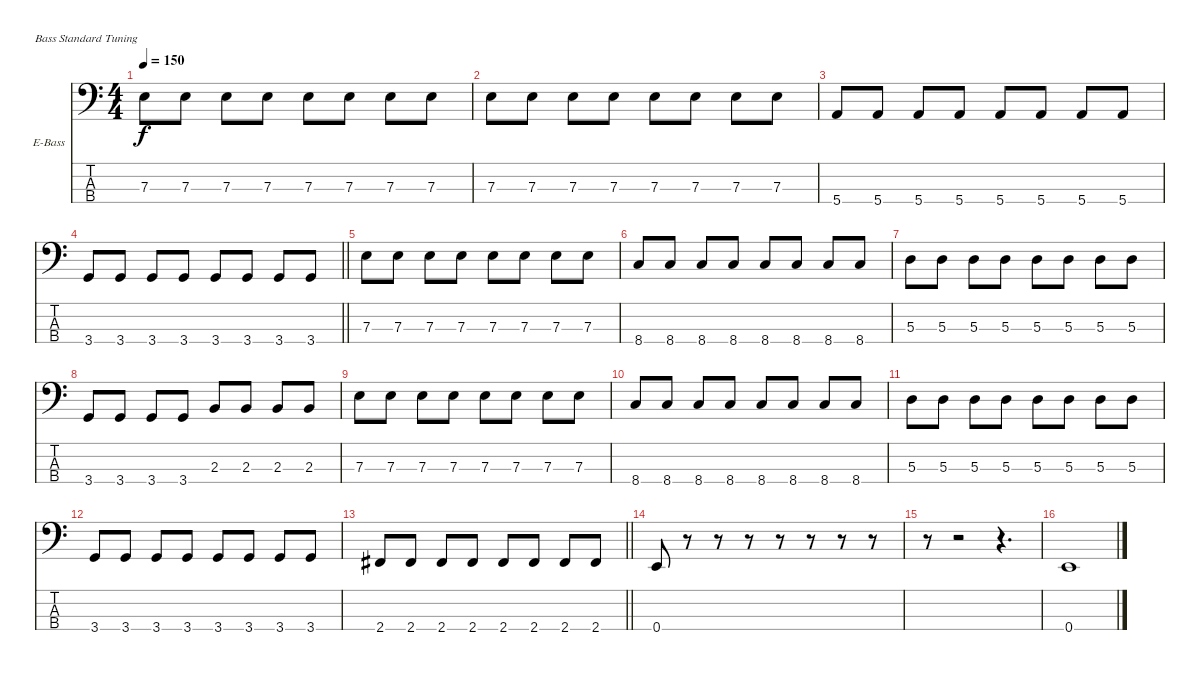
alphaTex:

\bracketExtendMode nobrackets
\firstSystemTrackNameOrientation horizontal
\otherSystemsTrackNameOrientation horizontal
\track ("Çàõàð" "E-Bass") {instrument electricbassfinger}
\staff {score tabs}
\tuning (G2 D2 A1 E1)
\ts (4 4)
\tempo 150
\clef f4
\ks c
7.3.8{dy f} 7.3.8 7.3.8 7.3.8 7.3.8 7.3.8 7.3.8 7.3.8 |
7.3.8 7.3.8 7.3.8 7.3.8 7.3.8 7.3.8 7.3.8 7.3.8 |
5.4.8 5.4.8 5.4.8 5.4.8 5.4.8 5.4.8 5.4.8 5.4.8 |
\barLineRight lightlight
3.4.8 3.4.8 3.4.8 3.4.8 3.4.8 3.4.8 3.4.8 3.4.8 |
7.3.8 7.3.8 7.3.8 7.3.8 7.3.8 7.3.8 7.3.8 7.3.8 |
8.4.8 8.4.8 8.4.8 8.4.8 8.4.8 8.4.8 8.4.8 8.4.8 |
5.3.8 5.3.8 5.3.8 5.3.8 5.3.8 5.3.8 5.3.8 5.3.8 |
3.4.8 3.4.8 3.4.8 3.4.8 2.3.8 2.3.8 2.3.8 2.3.8 |
7.3.8 7.3.8 7.3.8 7.3.8 7.3.8 7.3.8 7.3.8 7.3.8 |
8.4.8 8.4.8 8.4.8 8.4.8 8.4.8 8.4.8 8.4.8 8.4.8 |
5.3.8 5.3.8 5.3.8 5.3.8 5.3.8 5.3.8 5.3.8 5.3.8 |
3.4.8 3.4.8 3.4.8 3.4.8 3.4.8 3.4.8 3.4.8 3.4.8 |
\barLineRight lightlight
2.4.8 2.4.8 2.4.8 2.4.8 2.4.8 2.4.8 2.4.8 2.4.8 |
0.4.8 r.8 r.8 r.8 r.8 r.8 r.8 r.8 |
r.8 r.2 r.4{d} |
0.4.1
